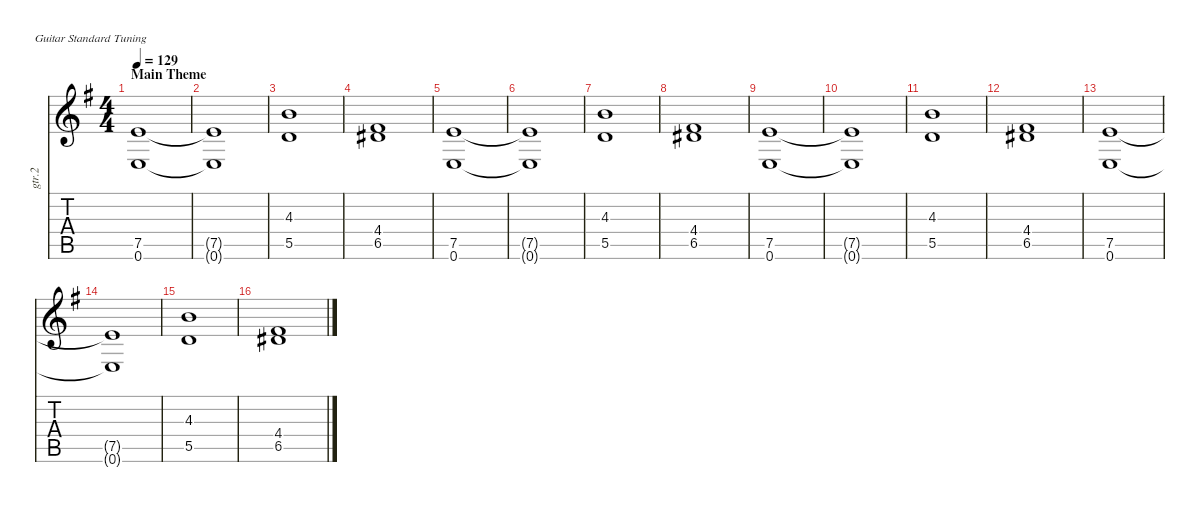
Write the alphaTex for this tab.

\defaultSystemsLayout 4
\hideDynamics
\bracketExtendMode nobrackets
\otherSystemsTrackNameOrientation horizontal
\track ("Guitar 2" "gtr.2") {defaultSystemsLayout 8 instrument distortionguitar}
\staff {score tabs}
\tuning (E4 B3 G3 D3 A2 E2)
\ts (4 4)
\section ("" "Main Theme")
\tempo 129
\clef g2
\ks eminor
(7.5{acc forcenatural} 0.6{acc forcenatural}).1{dy f beam Up} |
(7.5{t acc forcenatural} 0.6{t acc forcenatural}).1{beam Up} |
(4.3{acc forcenatural} 5.5{acc forcenatural}).1{beam Up} |
(4.4{acc #} 6.5{acc #}).1{beam Up} |
(7.5{acc forcenatural} 0.6{acc forcenatural}).1{beam Up} |
(7.5{t acc forcenatural} 0.6{t acc forcenatural}).1{beam Up} |
(4.3{acc forcenatural} 5.5{acc forcenatural}).1{beam Up} |
(4.4{acc #} 6.5{acc #}).1{beam Up} |
(7.5{acc forcenatural} 0.6{acc forcenatural}).1{beam Up} |
(7.5{t acc forcenatural} 0.6{t acc forcenatural}).1{beam Up} |
(4.3{acc forcenatural} 5.5{acc forcenatural}).1{beam Up} |
(4.4{acc #} 6.5{acc #}).1{beam Up} |
(7.5{acc forcenatural} 0.6{acc forcenatural}).1{beam Up} |
(7.5{t acc forcenatural} 0.6{t acc forcenatural}).1{beam Up} |
(4.3{acc forcenatural} 5.5{acc forcenatural}).1{beam Up} |
(4.4{acc #} 6.5{acc #}).1{beam Up}
